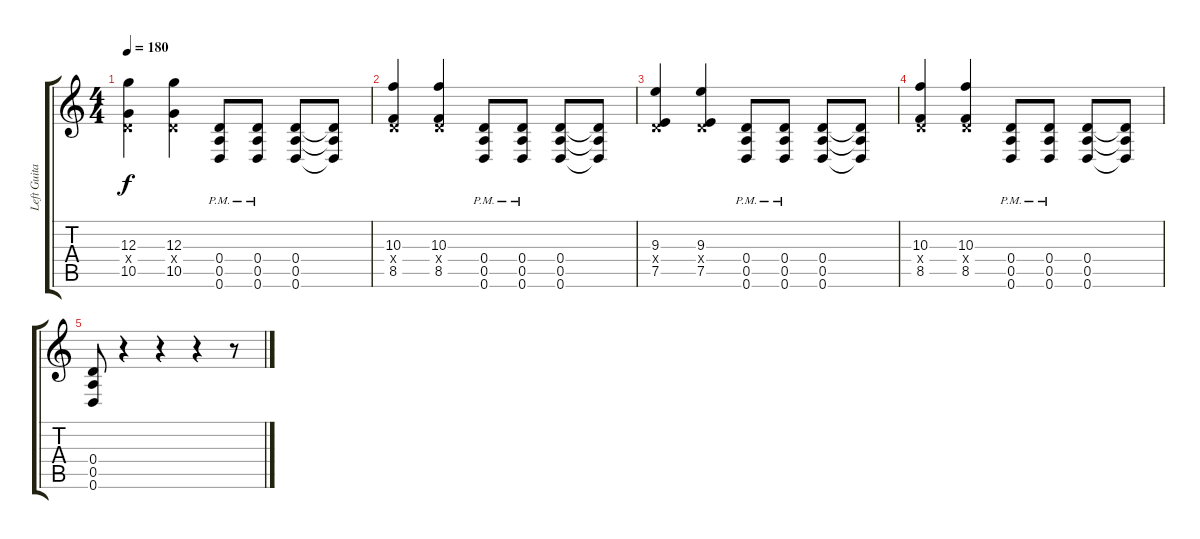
\track ("Left Guitar" "Left Guita") {instrument distortionguitar}
\staff {score tabs}
\tuning (E4 B3 G3 D3 A2 D2) {hide}
\ts (4 4)
\tempo 180
\clef g2
\ks c
(12.3 0.4{x} 10.5).4{dy f} (12.3 0.4{x} 10.5).4 (0.4{pm} 0.5{pm} 0.6{pm}).8 (0.4{pm} 0.5{pm} 0.6{pm}).8 (0.4 0.5 0.6).8 (0.4{t} 0.5{t} 0.6{t}).8 |
(10.3 0.4{x} 8.5).4 (10.3 0.4{x} 8.5).4 (0.4{pm} 0.5{pm} 0.6{pm}).8 (0.4{pm} 0.5{pm} 0.6{pm}).8 (0.4 0.5 0.6).8 (0.4{t} 0.5{t} 0.6{t}).8 |
(9.3 0.4{x} 7.5).4 (9.3 0.4{x} 7.5).4 (0.4{pm} 0.5{pm} 0.6{pm}).8 (0.4{pm} 0.5{pm} 0.6{pm}).8 (0.4 0.5 0.6).8 (0.4{t} 0.5{t} 0.6{t}).8 |
(10.3 0.4{x} 8.5).4 (10.3 0.4{x} 8.5).4 (0.4{pm} 0.5{pm} 0.6{pm}).8 (0.4{pm} 0.5{pm} 0.6{pm}).8 (0.4 0.5 0.6).8 (0.4{t} 0.5{t} 0.6{t}).8 |
(0.4 0.5 0.6).8 r.4 r.4 r.4 r.8
